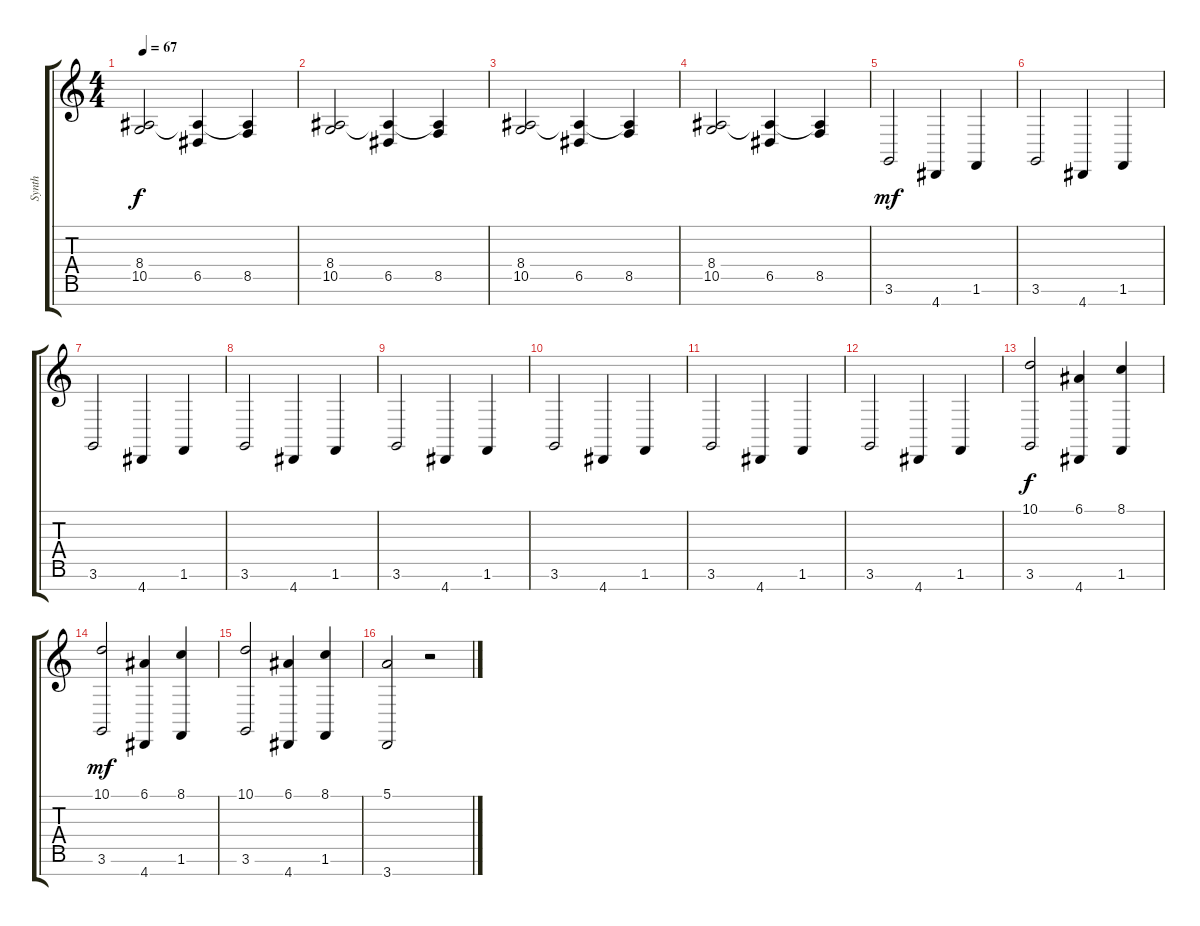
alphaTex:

\track ("Synth" "Synth") {instrument synthstrings1}
\staff {score tabs}
\tuning (E4 B3 G3 D3 A2 E2 B1) {hide}
\ts (4 4)
\tempo 67
\clef g2
\ks c
(8.4 10.5).2{dy f} (8.4{t} 6.5).4 (8.4{t} 8.5).4 |
(8.4 10.5).2 (8.4{t} 6.5).4 (8.4{t} 8.5).4 |
(8.4 10.5).2 (8.4{t} 6.5).4 (8.4{t} 8.5).4 |
(8.4 10.5).2 (8.4{t} 6.5).4 (8.4{t} 8.5).4 |
3.6.2{dy mf} 4.7.4 1.6.4 |
3.6.2 4.7.4 1.6.4 |
3.6.2 4.7.4 1.6.4 |
3.6.2 4.7.4 1.6.4 |
3.6.2 4.7.4 1.6.4 |
3.6.2 4.7.4 1.6.4 |
3.6.2 4.7.4 1.6.4 |
3.6.2 4.7.4 1.6.4 |
(10.1 3.6).2{dy f} (6.1 4.7).4 (8.1 1.6).4 |
(10.1 3.6).2{dy mf} (6.1 4.7).4 (8.1 1.6).4 |
(10.1 3.6).2 (6.1 4.7).4 (8.1 1.6).4 |
(5.1 3.7).2 r.2
